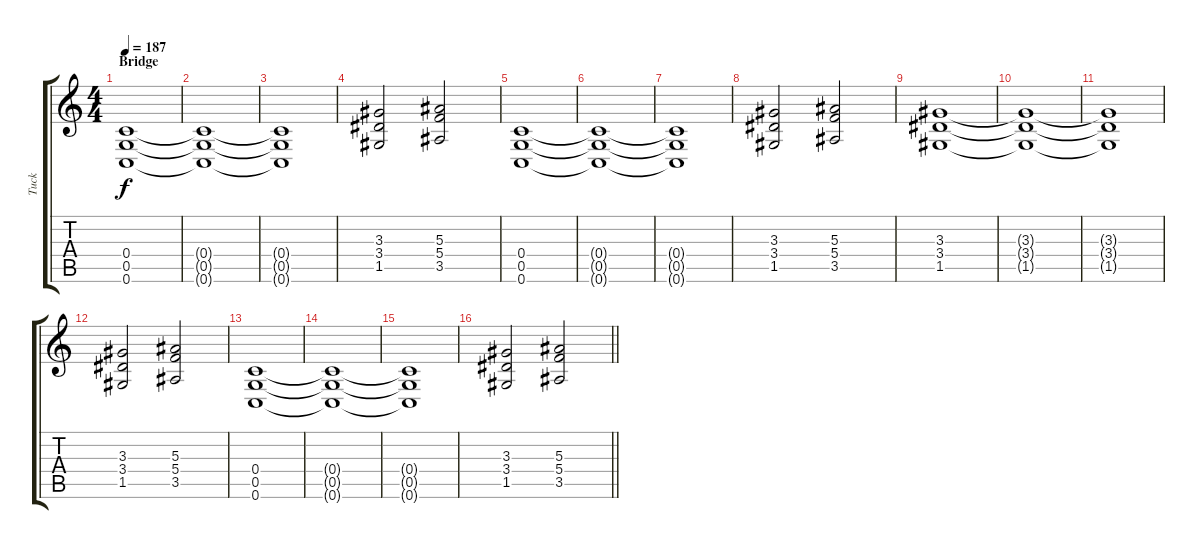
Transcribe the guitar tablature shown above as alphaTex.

\track ("Tuck" "Tuck") {instrument overdrivenguitar}
\staff {score tabs}
\tuning (D4 A3 F3 C3 G2 C2) {hide}
\ts (4 4)
\section ("" "Bridge")
\tempo 187
\clef g2
\ks c
(0.4 0.5 0.6).1{dy f} |
(0.4{t} 0.5{t} 0.6{t}).1 |
(0.4{t} 0.5{t} 0.6{t}).1 |
(3.3 3.4 1.5).2 (5.3 5.4 3.5).2 |
(0.4 0.5 0.6).1 |
(0.4{t} 0.5{t} 0.6{t}).1 |
(0.4{t} 0.5{t} 0.6{t}).1 |
(3.3 3.4 1.5).2 (5.3 5.4 3.5).2 |
(3.3 3.4 1.5).1 |
(3.3{t} 3.4{t} 1.5{t}).1 |
(3.3{t} 3.4{t} 1.5{t}).1 |
(3.3 3.4 1.5).2 (5.3 5.4 3.5).2 |
(0.4 0.5 0.6).1 |
(0.4{t} 0.5{t} 0.6{t}).1 |
(0.4{t} 0.5{t} 0.6{t}).1 |
\barLineRight lightlight
(3.3 3.4 1.5).2 (5.3 5.4 3.5).2
